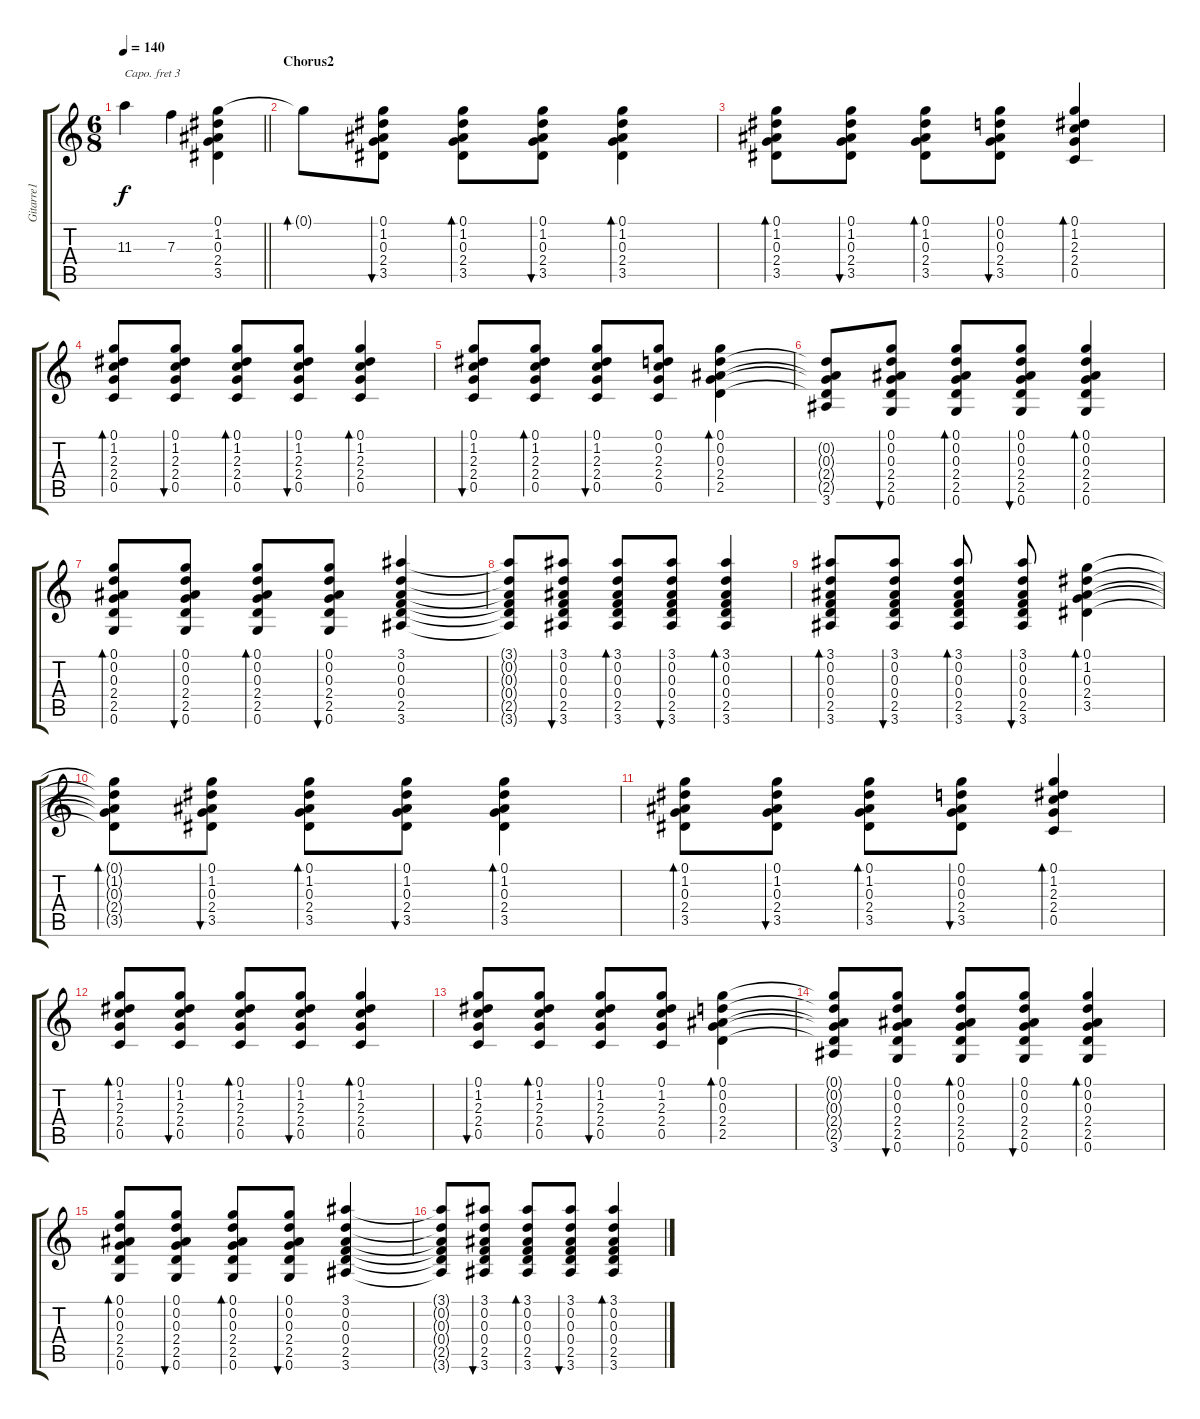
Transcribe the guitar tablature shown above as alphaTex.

\track ("Gitarre1" "Gitarre1") {instrument acousticguitarsteel}
\staff {score tabs}
\capo 3
\tuning (E4 B3 G3 D3 A2 E2) {hide}
\ts (6 8)
\tempo 140
\clef g2
\barLineRight lightlight
\ks c
11.3.4{dy f} 7.3.4 (0.1 1.2 0.3 2.4 3.5).4 |
\section ("" "Chorus2")
0.1{t}.8{bd 240} (0.1 1.2 0.3 2.4 3.5).8{bu 120 beam split} (0.1 1.2 0.3 2.4 3.5).8{bd 120 beam merge} (0.1 1.2 0.3 2.4 3.5).8{bu 120} (0.1 1.2 0.3 2.4 3.5).4{bd 120} |
(0.1 1.2 0.3 2.4 3.5).8{bd 120} (0.1 1.2 0.3 2.4 3.5).8{bu 120 beam split} (0.1 1.2 0.3 2.4 3.5).8{bd 120 beam merge} (0.1 0.2 0.3 2.4 3.5).8{bu 120} (0.1 1.2 2.3 2.4 0.5).4{bd 120} |
(0.1 1.2 2.3 2.4 0.5).8{bd 120} (0.1 1.2 2.3 2.4 0.5).8{bu 120 beam split} (0.1 1.2 2.3 2.4 0.5).8{bd 120 beam merge} (0.1 1.2 2.3 2.4 0.5).8{bu 120} (0.1 1.2 2.3 2.4 0.5).4{bd 120} |
(0.1 1.2 2.3 2.4 0.5).8{bu 120} (0.1 1.2 2.3 2.4 0.5).8{bd 120 beam split} (0.1 1.2 2.3 2.4 0.5).8{bu 120 beam merge} (0.1 0.2 2.3 2.4 0.5).8 (0.1 0.2 0.3 2.4 2.5).4{bd 120} |
(0.2{t} 0.3{t} 2.4{t} 2.5{t} 3.6).8 (0.1 0.2 0.3 2.4 2.5 0.6).8{bu 120 beam split} (0.1 0.2 0.3 2.4 2.5 0.6).8{bd 120 beam merge} (0.1 0.2 0.3 2.4 2.5 0.6).8{bu 120} (0.1 0.2 0.3 2.4 2.5 0.6).4{bd 120} |
(0.1 0.2 0.3 2.4 2.5 0.6).8{bd 120} (0.1 0.2 0.3 2.4 2.5 0.6).8{bu 120 beam split} (0.1 0.2 0.3 2.4 2.5 0.6).8{bd 120 beam merge} (0.1 0.2 0.3 2.4 2.5 0.6).8{bu 120} (3.1 0.2 0.3 0.4 2.5 3.6).4 |
(3.1{t} 0.2{t} 0.3{t} 0.4{t} 2.5{t} 3.6{t}).8 (3.1 0.2 0.3 0.4 2.5 3.6).8{bu 120 beam split} (3.1 0.2 0.3 0.4 2.5 3.6).8{bd 120 beam merge} (3.1 0.2 0.3 0.4 2.5 3.6).8{bu 120} (3.1 0.2 0.3 0.4 2.5 3.6).4{bd 120} |
(3.1 0.2 0.3 0.4 2.5 3.6).8{bd 120} (3.1 0.2 0.3 0.4 2.5 3.6).8{bu 120 beam split} (3.1 0.2 0.3 0.4 2.5 3.6).8{bd 120} (3.1 0.2 0.3 0.4 2.5 3.6).8{bu 120} (0.1 1.2 0.3 2.4 3.5).4{bd 120} |
(0.1{t} 1.2{t} 0.3{t} 2.4{t} 3.5{t}).8{bd 240} (0.1 1.2 0.3 2.4 3.5).8{bu 120 beam split} (0.1 1.2 0.3 2.4 3.5).8{bd 120 beam merge} (0.1 1.2 0.3 2.4 3.5).8{bu 120} (0.1 1.2 0.3 2.4 3.5).4{bd 120} |
(0.1 1.2 0.3 2.4 3.5).8{bd 120} (0.1 1.2 0.3 2.4 3.5).8{bu 120 beam split} (0.1 1.2 0.3 2.4 3.5).8{bd 120 beam merge} (0.1 0.2 0.3 2.4 3.5).8{bu 120} (0.1 1.2 2.3 2.4 0.5).4{bd 120} |
(0.1 1.2 2.3 2.4 0.5).8{bd 120} (0.1 1.2 2.3 2.4 0.5).8{bu 120 beam split} (0.1 1.2 2.3 2.4 0.5).8{bd 120 beam merge} (0.1 1.2 2.3 2.4 0.5).8{bu 120} (0.1 1.2 2.3 2.4 0.5).4{bd 120} |
(0.1 1.2 2.3 2.4 0.5).8{bu 120} (0.1 1.2 2.3 2.4 0.5).8{bd 120 beam split} (0.1 1.2 2.3 2.4 0.5).8{bu 120 beam merge} (0.1 1.2 2.3 2.4 0.5).8 (0.1 0.2 0.3 2.4 2.5).4{bd 120} |
(0.1{t} 0.2{t} 0.3{t} 2.4{t} 2.5{t} 3.6).8 (0.1 0.2 0.3 2.4 2.5 0.6).8{bu 120 beam split} (0.1 0.2 0.3 2.4 2.5 0.6).8{bd 120 beam merge} (0.1 0.2 0.3 2.4 2.5 0.6).8{bu 120} (0.1 0.2 0.3 2.4 2.5 0.6).4{bd 120} |
(0.1 0.2 0.3 2.4 2.5 0.6).8{bd 120} (0.1 0.2 0.3 2.4 2.5 0.6).8{bu 120 beam split} (0.1 0.2 0.3 2.4 2.5 0.6).8{bd 120 beam merge} (0.1 0.2 0.3 2.4 2.5 0.6).8{bu 120} (3.1 0.2 0.3 0.4 2.5 3.6).4 |
(3.1{t} 0.2{t} 0.3{t} 0.4{t} 2.5{t} 3.6{t}).8 (3.1 0.2 0.3 0.4 2.5 3.6).8{bu 120 beam split} (3.1 0.2 0.3 0.4 2.5 3.6).8{bd 120 beam merge} (3.1 0.2 0.3 0.4 2.5 3.6).8{bu 120} (3.1 0.2 0.3 0.4 2.5 3.6).4{bd 120}
